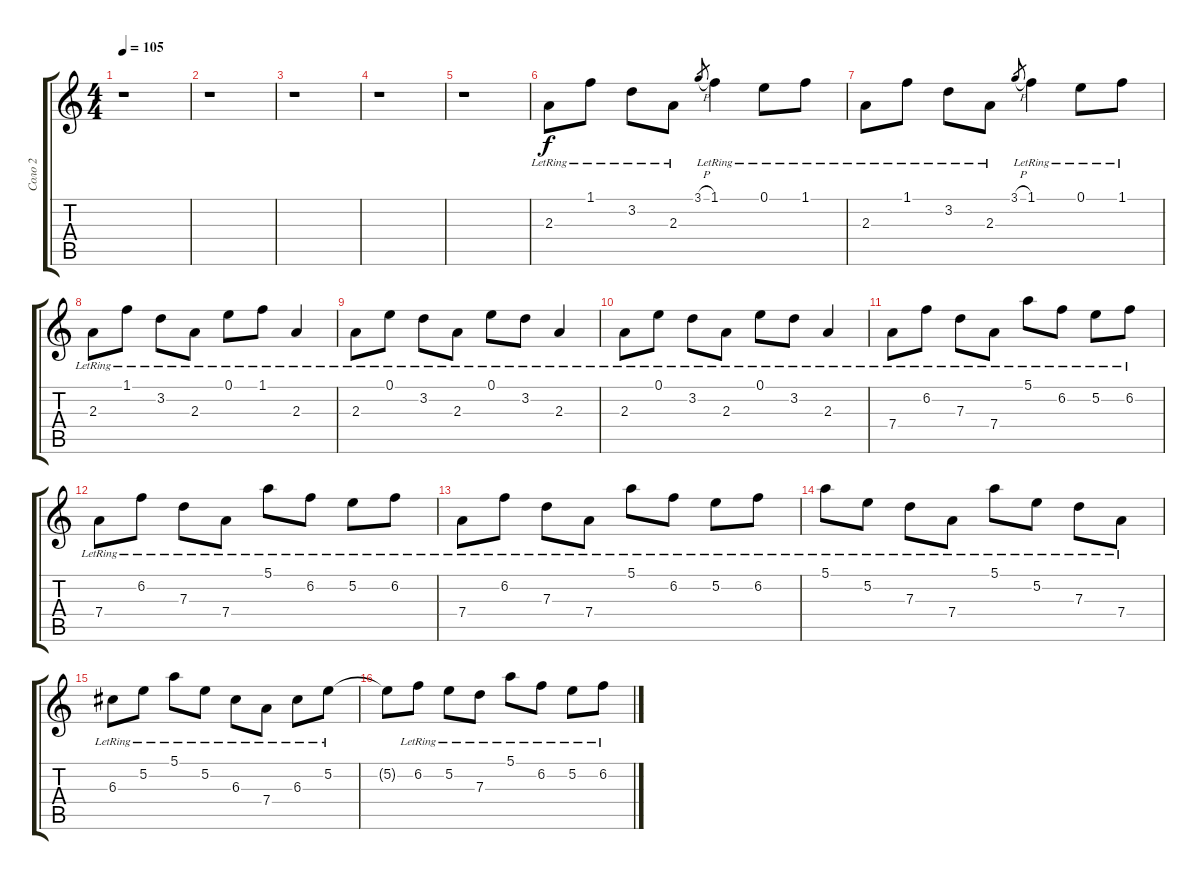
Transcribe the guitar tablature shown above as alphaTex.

\track ("Соло 2" "Соло 2") {instrument acousticguitarsteel}
\staff {score tabs}
\tuning (E4 B3 G3 D3 A2 E2) {hide}
\ts (4 4)
\tempo 105
\clef g2
\ks c
r.1{dy f instrument acousticguitarsteel} |
r.1 |
r.1 |
r.1 |
r.1 |
2.3{lr}.8{volume 8} 1.1{lr}.8 3.2{lr}.8 2.3{lr}.8 3.1{h}.8{gr} 1.1{lr}.4 0.1{lr}.8 1.1{lr}.8 |
2.3{lr}.8 1.1{lr}.8 3.2{lr}.8 2.3{lr}.8 3.1{h}.8{gr} 1.1{lr}.4 0.1{lr}.8 1.1{lr}.8 |
2.3{lr}.8 1.1{lr}.8 3.2{lr}.8 2.3{lr}.8 0.1{lr}.8 1.1{lr}.8 2.3{lr}.4 |
2.3{lr}.8 0.1{lr}.8 3.2{lr}.8 2.3{lr}.8 0.1{lr}.8 3.2{lr}.8 2.3{lr}.4 |
2.3{lr}.8 0.1{lr}.8 3.2{lr}.8 2.3{lr}.8 0.1{lr}.8 3.2{lr}.8 2.3{lr}.4 |
7.4{lr}.8 6.2{lr}.8 7.3{lr}.8 7.4{lr}.8 5.1{lr}.8 6.2{lr}.8 5.2{lr}.8 6.2{lr}.8 |
7.4{lr}.8 6.2{lr}.8 7.3{lr}.8 7.4{lr}.8 5.1{lr}.8 6.2{lr}.8 5.2{lr}.8 6.2{lr}.8 |
7.4{lr}.8 6.2{lr}.8 7.3{lr}.8 7.4{lr}.8 5.1{lr}.8 6.2{lr}.8 5.2{lr}.8 6.2{lr}.8 |
5.1{lr}.8 5.2{lr}.8 7.3{lr}.8 7.4{lr}.8 5.1{lr}.8 5.2{lr}.8 7.3{lr}.8 7.4{lr}.8 |
6.3{lr}.8 5.2{lr}.8 5.1{lr}.8 5.2{lr}.8 6.3{lr}.8 7.4{lr}.8 6.3{lr}.8 5.2{lr}.8 |
5.2{t}.8 6.2{lr}.8 5.2{lr}.8 7.3{lr}.8 5.1{lr}.8 6.2{lr}.8 5.2{lr}.8 6.2{lr}.8
